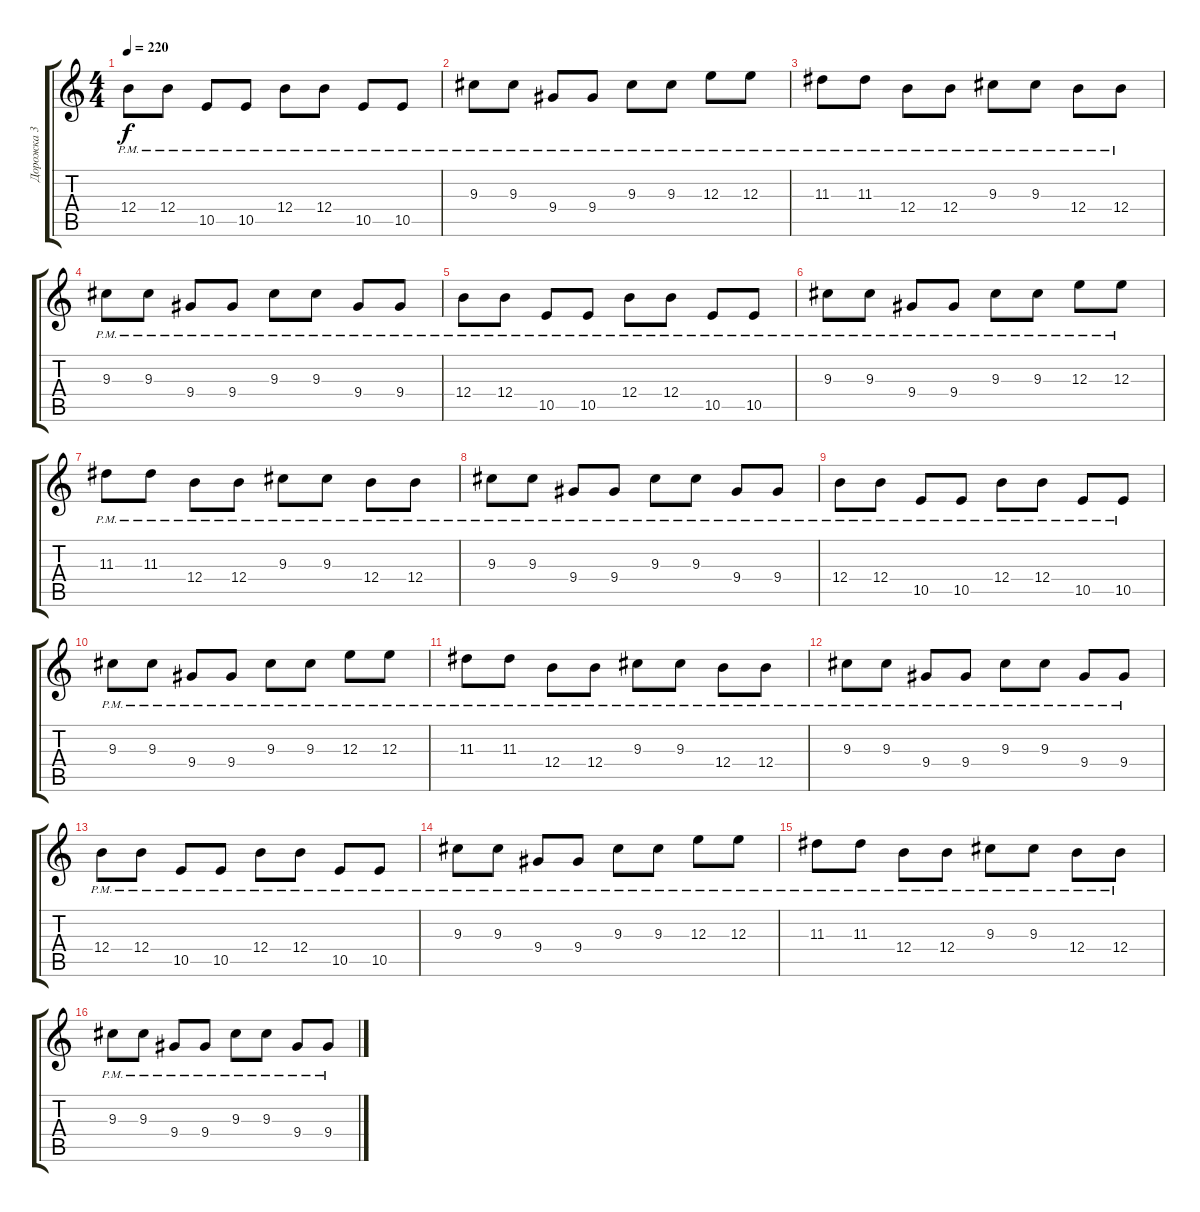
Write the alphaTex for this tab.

\track ("Дорожка 3" "Дорожка 3") {instrument distortionguitar}
\staff {score tabs}
\tuning (Db4 Ab3 E3 B2 Gb2 Db2) {hide}
\ts (4 4)
\tempo 220
\clef g2
\ks c
12.4{pm}.8{dy f} 12.4{pm}.8 10.5{pm}.8 10.5{pm}.8 12.4{pm}.8 12.4{pm}.8 10.5{pm}.8 10.5{pm}.8 |
9.3{pm}.8 9.3{pm}.8 9.4{pm}.8 9.4{pm}.8 9.3{pm}.8 9.3{pm}.8 12.3{pm}.8 12.3{pm}.8 |
11.3{pm}.8 11.3{pm}.8 12.4{pm}.8 12.4{pm}.8 9.3{pm}.8 9.3{pm}.8 12.4{pm}.8 12.4{pm}.8 |
9.3{pm}.8 9.3{pm}.8 9.4{pm}.8 9.4{pm}.8 9.3{pm}.8 9.3{pm}.8 9.4{pm}.8 9.4{pm}.8 |
12.4{pm}.8 12.4{pm}.8 10.5{pm}.8 10.5{pm}.8 12.4{pm}.8 12.4{pm}.8 10.5{pm}.8 10.5{pm}.8 |
9.3{pm}.8 9.3{pm}.8 9.4{pm}.8 9.4{pm}.8 9.3{pm}.8 9.3{pm}.8 12.3{pm}.8 12.3{pm}.8 |
11.3{pm}.8 11.3{pm}.8 12.4{pm}.8 12.4{pm}.8 9.3{pm}.8 9.3{pm}.8 12.4{pm}.8 12.4{pm}.8 |
9.3{pm}.8 9.3{pm}.8 9.4{pm}.8 9.4{pm}.8 9.3{pm}.8 9.3{pm}.8 9.4{pm}.8 9.4{pm}.8 |
12.4{pm}.8 12.4{pm}.8 10.5{pm}.8 10.5{pm}.8 12.4{pm}.8 12.4{pm}.8 10.5{pm}.8 10.5{pm}.8 |
9.3{pm}.8 9.3{pm}.8 9.4{pm}.8 9.4{pm}.8 9.3{pm}.8 9.3{pm}.8 12.3{pm}.8 12.3{pm}.8 |
11.3{pm}.8 11.3{pm}.8 12.4{pm}.8 12.4{pm}.8 9.3{pm}.8 9.3{pm}.8 12.4{pm}.8 12.4{pm}.8 |
9.3{pm}.8 9.3{pm}.8 9.4{pm}.8 9.4{pm}.8 9.3{pm}.8 9.3{pm}.8 9.4{pm}.8 9.4{pm}.8 |
12.4{pm}.8 12.4{pm}.8 10.5{pm}.8 10.5{pm}.8 12.4{pm}.8 12.4{pm}.8 10.5{pm}.8 10.5{pm}.8 |
9.3{pm}.8 9.3{pm}.8 9.4{pm}.8 9.4{pm}.8 9.3{pm}.8 9.3{pm}.8 12.3{pm}.8 12.3{pm}.8 |
11.3{pm}.8 11.3{pm}.8 12.4{pm}.8 12.4{pm}.8 9.3{pm}.8 9.3{pm}.8 12.4{pm}.8 12.4{pm}.8 |
9.3{pm}.8 9.3{pm}.8 9.4{pm}.8 9.4{pm}.8 9.3{pm}.8 9.3{pm}.8 9.4{pm}.8 9.4{pm}.8
